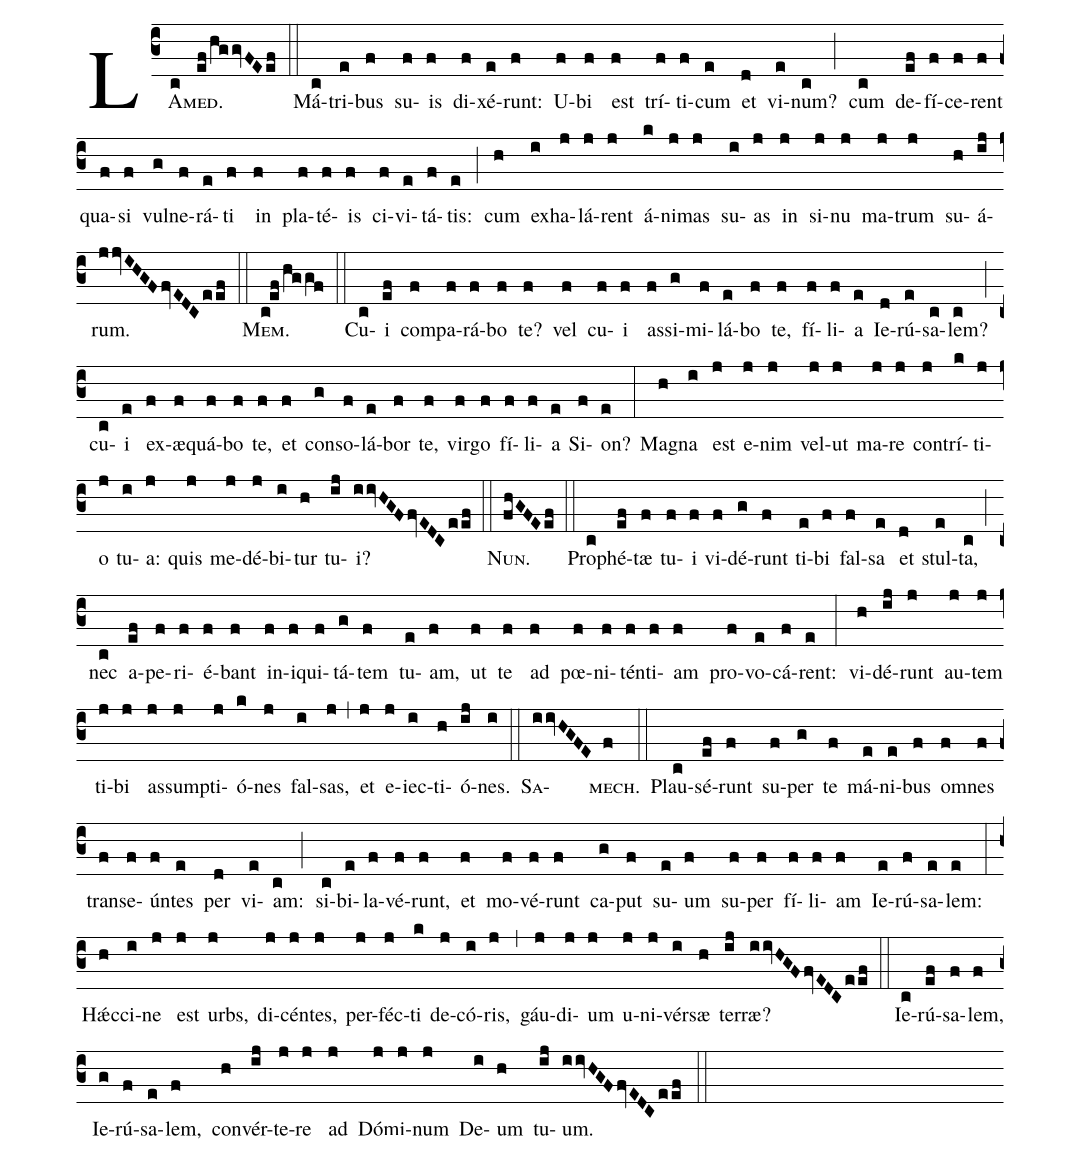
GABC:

%%
(c3)
LA(c)<sc>med.</sc>(ef/hggvFEef) (::)
Má(c)tri(e)bus(f) su(f)is(f) di(f)xé(e)runt:(f) U(f)bi(f) est(f) trí(f)ti(f)cum(e) et(d) vi(e)num?(c) (;)
cum(c) de(ef)fí(f)ce(f)rent(f) qua(f)si(f) vul(g)ne(f)rá(e)ti(f) in(f) pla(f)té(f)is(f) ci(f)vi(e)tá(f)tis:(e) (;)
cum(h) ex(i)ha(j)lá(j)rent(j) á(k)ni(j)mas(j) su(i)as(j) in(j) si(j)nu(j) ma(j)trum(j) su(h)á(ij)rum.(jjvIHGFfvEDCeef) (::)
<sc>Mem.</sc>(c!ef/hggf) (::)
Cu(c)i(ef) com(f)pa(f)rá(f)bo(f) te?(f) vel(f) cu(f)i(f) as(f)si(g)mi(f)lá(e)bo(f) te,(f) fí(f)li(f)a(e) Ie(d)rú(e)sa(c)lem?(c) (;)
cu(c)i(e) ex(f)æ(f)quá(f)bo(f) te,(f) et(f) con(g)so(f)lá(e)bor(f) te,(f) vir(f)go(f) fí(f)li(f)a(e) Si(f)on?(e) (:)
Ma(h)gna(i) est(j) e(j)nim(j) vel(j)ut(j) ma(j)re(j) con(j)trí(k)ti(j)o(j) tu(i)a:(j) quis(j) me(j)dé(j)bi(i)tur(h) tu(ij)i?(iivHGFfvEDCeef) (::)
<sc>Nun.</sc>(fhGFEef) (::)
Pro(c)phé(ef)tæ(f) tu(f)i(f) vi(f)dé(g)runt(f) ti(e)bi(f) fal(f)sa(e) et(d) stul(e)ta,(c) (;)
nec(c) a(ef)pe(f)ri(f)é(f)bant(f) in(f)i(f)qui(f)tá(g)tem(f) tu(e)am,(f) ut(f) te(f) ad(f) pœ(f)ni(f)tén(f)ti(f)am(f) pro(f)vo(e)cá(f)rent:(e) (:)
vi(h)dé(ij)runt(j) au(j)tem(j) ti(j)bi(j) as(j)sump(j)ti(j)ó(k)nes(j) fal(i)sas,(j) (,)
et(j) e(j)iec(i)ti(h)ó(ij)nes.(i) (::)
<sc>Sa</sc>(iivHGFE)<sc>mech.</sc>(f) (::)
Plau(c)sé(ef)runt(f) su(f)per(g) te(f) má(e)ni(e)bus(f) om(f)nes(f) trans(f)e(f)ún(f)tes(e) per(d) vi(e)am:(c) (;)
si(c)bi(e)la(f)vé(f)runt,(f) et(f) mo(f)vé(f)runt(f) ca(g)put(f) su(e)um(f) su(f)per(f) fí(f)li(f)am(f) Ie(e)rú(f)sa(e)lem:(e) (:)
Hǽc(h)ci(i)ne(j) est(j) urbs,(j) di(j)cén(j)tes,(j) per(j)féc(j)ti(k) de(j)có(i)ris,(j) (,)
gáu(j)di(j)um(j) u(j)ni(j)vér(i)sæ(h) ter(ij)ræ?(iivHGFfvEDCeef) (::)
Ie(c)rú(ef)sa(f)lem,(f) Ie(g)rú(f)sa(e)lem,(f) con(h)vér(ij)te(j)re(j) ad(j) Dó(j)mi(j)num(j) De(i)um(h) tu(ij)um.(iivHGFfvEDCeef) (::)
